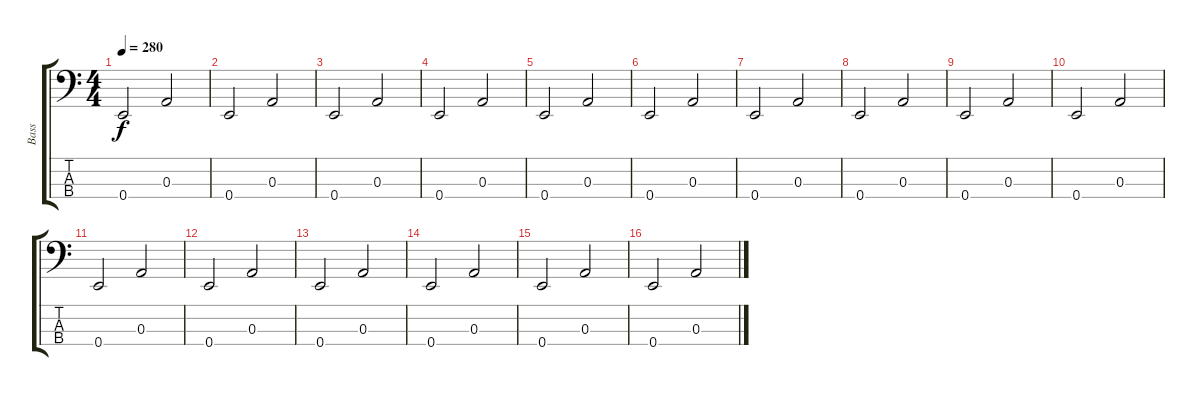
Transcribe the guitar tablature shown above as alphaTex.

\track ("Bass" "Bass") {instrument acousticbass}
\staff {score tabs}
\tuning (G2 D2 A1 E1) {hide}
\ts (4 4)
\tempo 280
\clef f4
\ks c
0.4.2{dy f} 0.3.2 |
0.4.2 0.3.2 |
0.4.2 0.3.2 |
0.4.2 0.3.2 |
0.4.2 0.3.2 |
0.4.2 0.3.2 |
0.4.2 0.3.2 |
0.4.2 0.3.2 |
0.4.2 0.3.2 |
0.4.2 0.3.2 |
0.4.2 0.3.2 |
0.4.2 0.3.2 |
0.4.2 0.3.2 |
0.4.2 0.3.2 |
0.4.2 0.3.2 |
0.4.2 0.3.2
